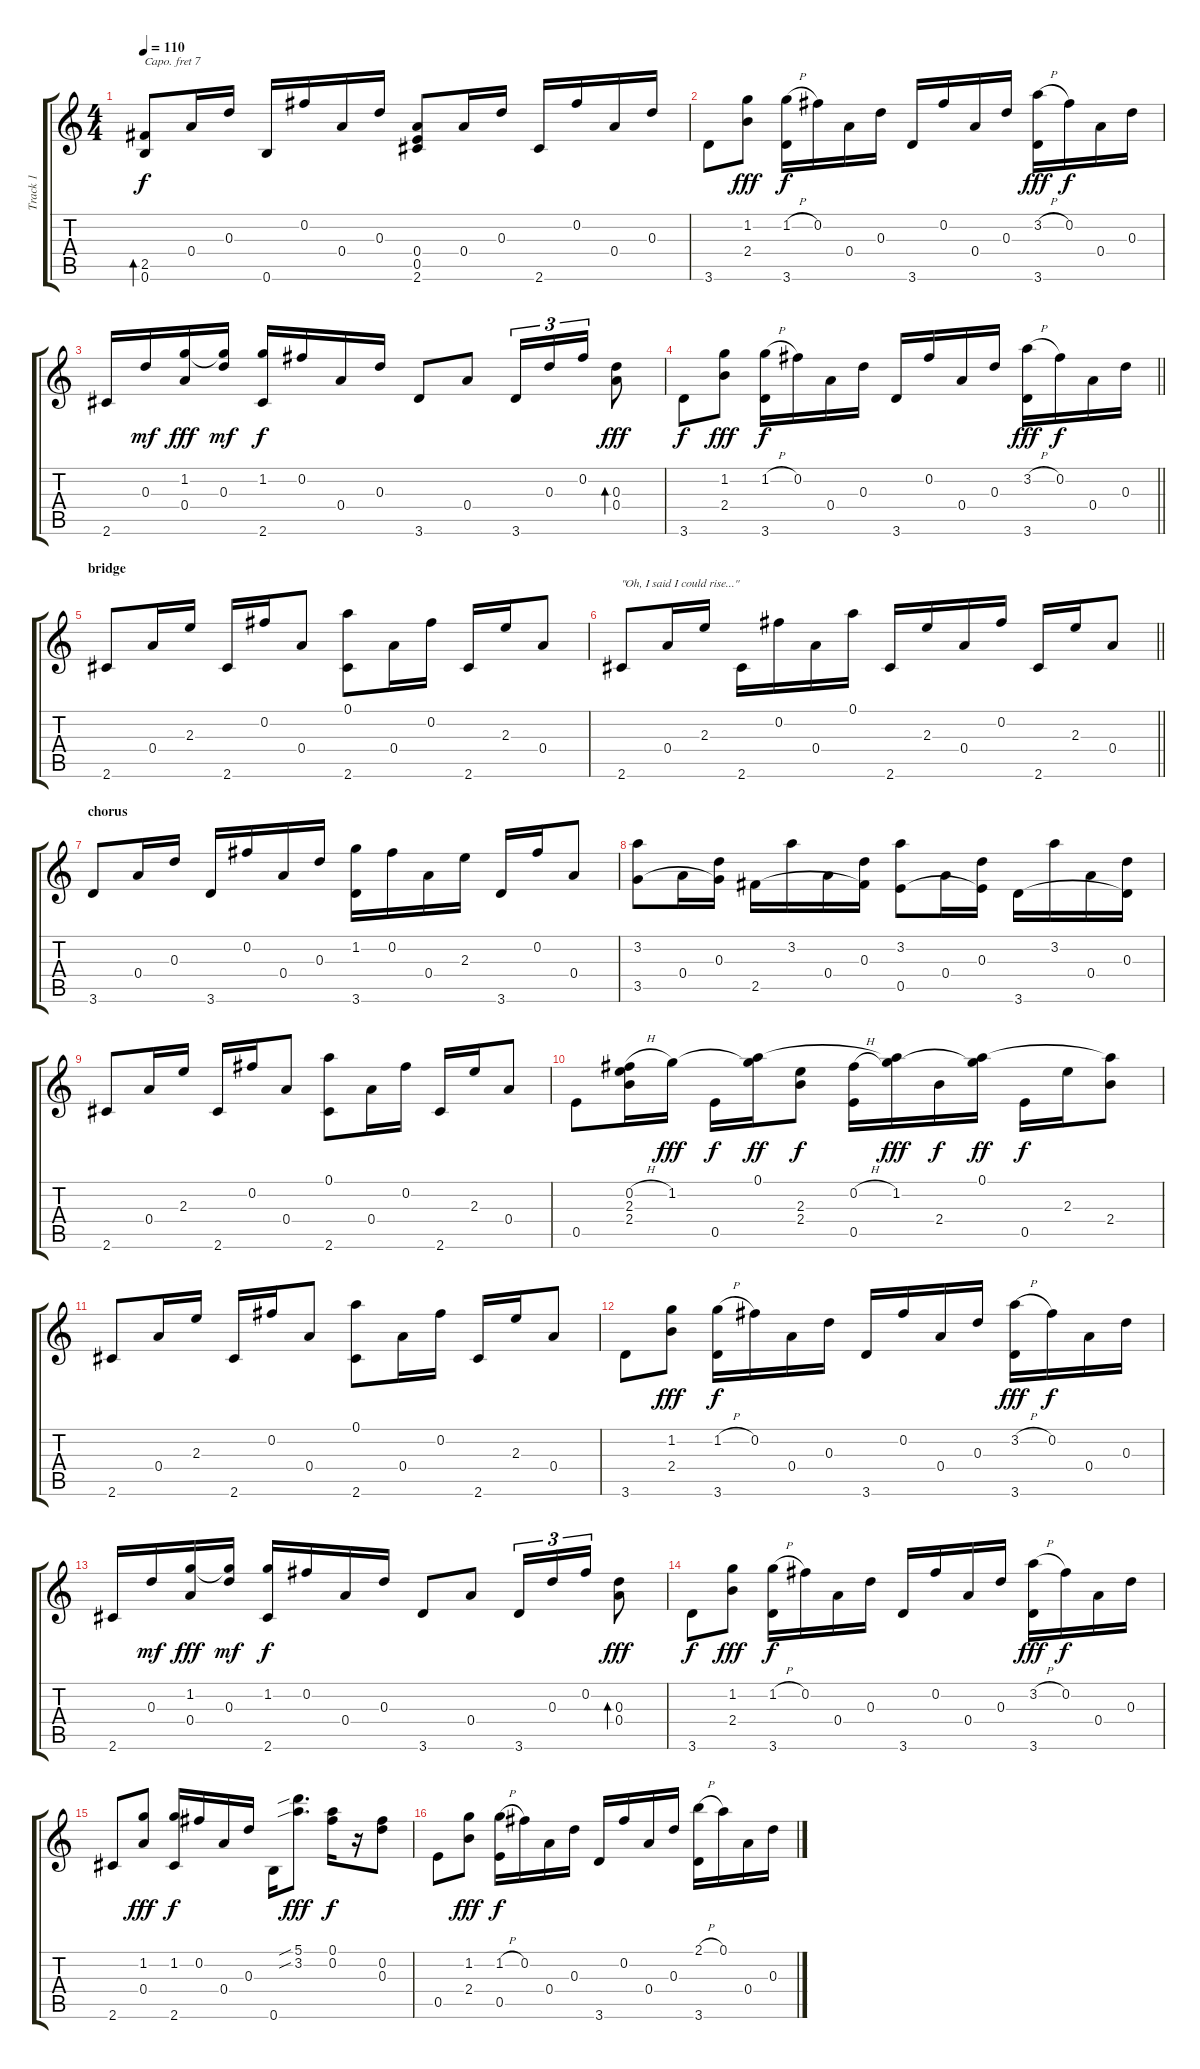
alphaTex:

\track ("Track 1" "Track 1") {instrument acousticguitarsteel}
\staff {score tabs}
\capo 7
\tuning (D4 B3 G3 D3 A2 E2) {hide}
\ts (4 4)
\tempo 110
\clef g2
\ks c
(2.5 0.6).8{bd 120 dy f} 0.4.16 0.3.16 0.6.16 0.2.16 0.4.16 0.3.16 (0.4 0.5 2.6).8 0.4.16 0.3.16 2.6.16 0.2.16 0.4.16 0.3.16 |
3.6.8 (1.2 2.4).8{dy fff} (1.2{h} 3.6).16{dy f} 0.2.16 0.4.16 0.3.16 3.6.16 0.2.16 0.4.16 0.3.16 (3.2{h} 3.6).16{dy fff} 0.2.16{dy f} 0.4.16 0.3.16 |
2.6.16 0.3.16{dy mf} (1.2 0.4).16{dy fff} (1.2{t} 0.3).16{dy mf} (1.2 2.6).16{dy f} 0.2.16 0.4.16 0.3.16 3.6.8 0.4.8 3.6.16{tu (3 2)} 0.3.16{tu (3 2)} 0.2.16{tu (3 2)} (0.3 0.4).8{bd 120 dy fff} |
\barLineRight lightlight
3.6.8{dy f} (1.2 2.4).8{dy fff} (1.2{h} 3.6).16{dy f} 0.2.16 0.4.16 0.3.16 3.6.16 0.2.16 0.4.16 0.3.16 (3.2{h} 3.6).16{dy fff} 0.2.16{dy f} 0.4.16 0.3.16 |
\section ("" "bridge")
2.6.8 0.4.16 2.3.16 2.6.16 0.2.16 0.4.8 (0.1 2.6).8 0.4.16 0.2.16 2.6.16 2.3.16 0.4.8 |
\barLineRight lightlight
2.6.8{txt "\"Oh, I said I could rise...\""} 0.4.16 2.3.16 2.6.16 0.2.16 0.4.16 0.1.16 2.6.16 2.3.16 0.4.16 0.2.16 2.6.16 2.3.16 0.4.8 |
\section ("" "chorus")
3.6.8 0.4.16 0.3.16 3.6.16 0.2.16 0.4.16 0.3.16 (1.2 3.6).16 0.2.16 0.4.16 2.3.16 3.6.16 0.2.16 0.4.8 |
(3.2 3.5).8 0.4.16 (0.3 3.5{t}).16 2.5.16 3.2.16 0.4.16 (0.3 2.5{t}).16 (3.2 0.5).8 0.4.16 (0.3 0.5{t}).16 3.6.16 3.2.16 0.4.16 (0.3 3.6{t}).16 |
2.6.8 0.4.16 2.3.16 2.6.16 0.2.16 0.4.8 (0.1 2.6).8 0.4.16 0.2.16 2.6.16 2.3.16 0.4.8 |
0.5.8 (0.2{h} 2.3 2.4).16 1.2.16{dy fff} 0.5.16{dy f} (0.1 1.2{t}).16{dy ff} (2.3 2.4).8{dy f} (0.2{h} 0.5).16 (0.1{t} 1.2).16{dy fff} 2.4.16{dy f} (0.1 1.2{t}).16{dy ff} 0.5.16{dy f} 2.3.16 (0.1{t} 2.4).8 |
2.6.8 0.4.16 2.3.16 2.6.16 0.2.16 0.4.8 (0.1 2.6).8 0.4.16 0.2.16 2.6.16 2.3.16 0.4.8 |
3.6.8 (1.2 2.4).8{dy fff} (1.2{h} 3.6).16{dy f} 0.2.16 0.4.16 0.3.16 3.6.16 0.2.16 0.4.16 0.3.16 (3.2{h} 3.6).16{dy fff} 0.2.16{dy f} 0.4.16 0.3.16 |
2.6.16 0.3.16{dy mf} (1.2 0.4).16{dy fff} (1.2{t} 0.3).16{dy mf} (1.2 2.6).16{dy f} 0.2.16 0.4.16 0.3.16 3.6.8 0.4.8 3.6.16{tu (3 2)} 0.3.16{tu (3 2)} 0.2.16{tu (3 2)} (0.3 0.4).8{bd 120 dy fff} |
3.6.8{dy f} (1.2 2.4).8{dy fff} (1.2{h} 3.6).16{dy f} 0.2.16 0.4.16 0.3.16 3.6.16 0.2.16 0.4.16 0.3.16 (3.2{h} 3.6).16{dy fff} 0.2.16{dy f} 0.4.16 0.3.16 |
2.6.8 (1.2 0.4).8{dy fff} (1.2 2.6).16{dy f} 0.2.16 0.4.16 0.3.16 0.6.16 (5.1{sib} 3.2{sib}).8{d dy fff} (0.1 0.2).16{dy f} r.16 (0.2 0.3).8 |
0.5.8 (1.2 2.4).8{dy fff} (1.2{h} 0.5).16{dy f} 0.2.16 0.4.16 0.3.16 3.6.16 0.2.16 0.4.16 0.3.16 (2.1{h} 3.6).16 0.1.16 0.4.16 0.3.16
